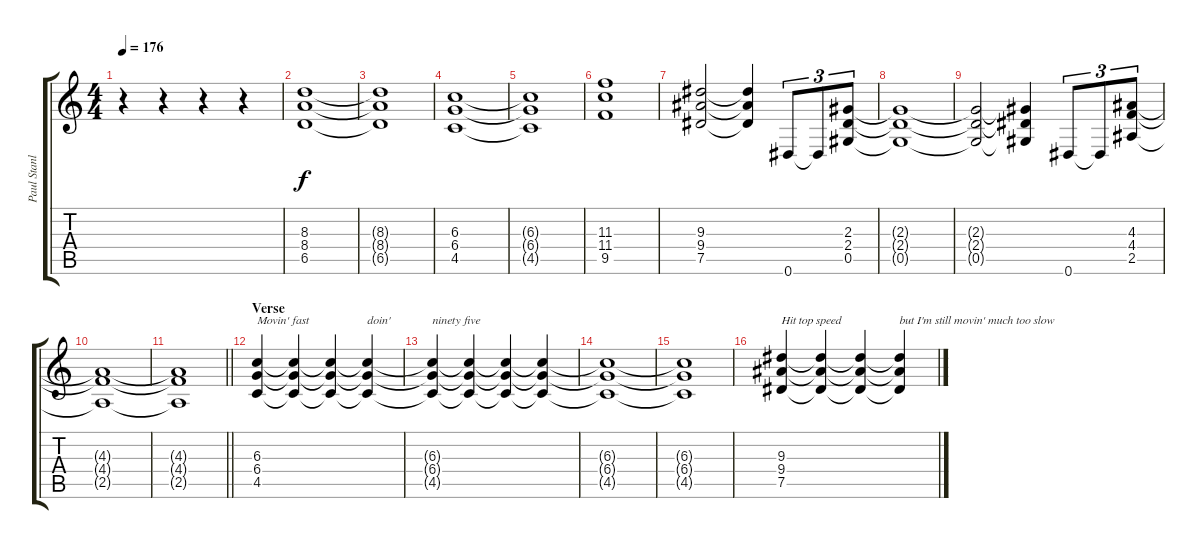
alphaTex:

\track ("Paul Stanley" "Paul Stanl") {instrument distortionguitar}
\staff {score tabs}
\tuning (Eb4 Bb3 Gb3 Db3 Ab2 Eb2) {hide}
\ts (4 4)
\tempo 176
\clef g2
\ks c
r.4{dy f} r.4 r.4 r.4 |
(8.3 8.4 6.5).1 |
(8.3{t} 8.4{t} 6.5{t}).1 |
(6.3 6.4 4.5).1 |
(6.3{t} 6.4{t} 4.5{t}).1 |
(11.3 11.4 9.5).1 |
(9.3 9.4 7.5).2 (9.3{t} 9.4{t} 7.5{t}).4 0.6.8{tu (3 2)} 0.6{t}.8{tu (3 2)} (2.3 2.4 0.5).8{tu (3 2)} |
(2.3{t} 2.4{t} 0.5{t}).1 |
(2.3{t} 2.4{t} 0.5{t}).2 (2.3{t} 2.4{t} 0.5{t}).4 0.6.8{tu (3 2)} 0.6{t}.8{tu (3 2)} (4.3 4.4 2.5).8{tu (3 2)} |
(4.3{t} 4.4{t} 2.5{t}).1 |
\barLineRight lightlight
(4.3{t} 4.4{t} 2.5{t}).1 |
\section ("" "Verse ")
(6.3 6.4 4.5).4{txt "Movin' fast"} (6.3{t} 6.4{t} 4.5{t}).4 (6.3{t} 6.4{t} 4.5{t}).4 (6.3{t} 6.4{t} 4.5{t}).4{txt "doin'"} |
(6.3{t} 6.4{t} 4.5{t}).4{txt "ninety five"} (6.3{t} 6.4{t} 4.5{t}).4 (6.3{t} 6.4{t} 4.5{t}).4 (6.3{t} 6.4{t} 4.5{t}).4 |
(6.3{t} 6.4{t} 4.5{t}).1 |
(6.3{t} 6.4{t} 4.5{t}).1 |
(9.3 9.4 7.5).4{txt "Hit top speed"} (9.3{t} 9.4{t} 7.5{t}).4 (9.3{t} 9.4{t} 7.5{t}).4 (9.3{t} 9.4{t} 7.5{t}).4{txt "but I'm still movin' much too slow"}
